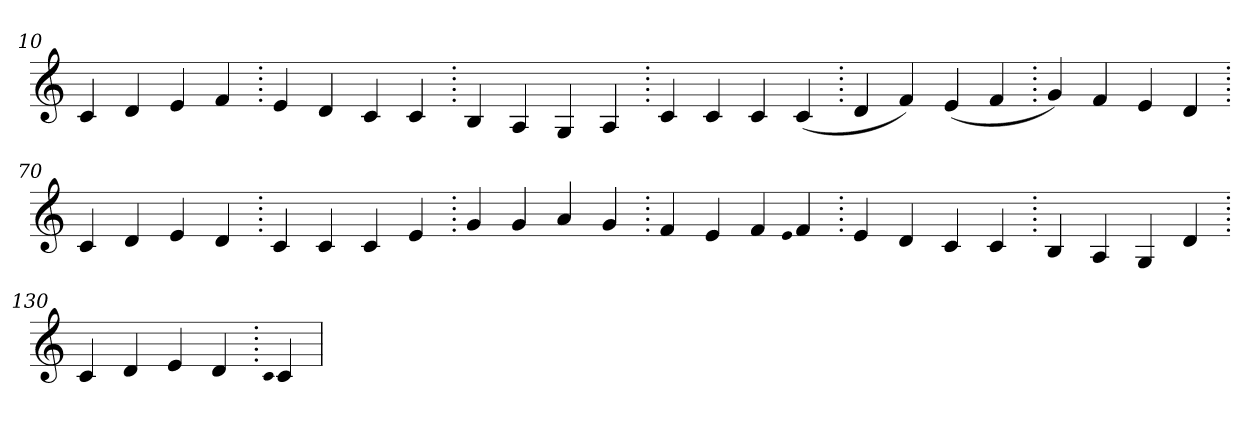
**kern
*part1
*staff1
*clefG2
=10.
4c
4d
4e
4f
=20.
4e
4d
4c
4c
=30.
4B
4A
4G
4A
=40.
4c
4c
4c
(>4c
=50.
4d
4f)
(>4e
4f
=60.
4g)
4f
4e
4d
=70.
4c
4d
4e
4d
=80.
4c
4c
4c
4e
=90.
4g
4g
4a
4g
=100.
4f
4e
4f
qqe
4f
=110.
4e
4d
4c
4c
=120.
4B
4A
4G
4d
=130.
4c
4d
4e
4d
=140.
qqc
4c
=
*-
